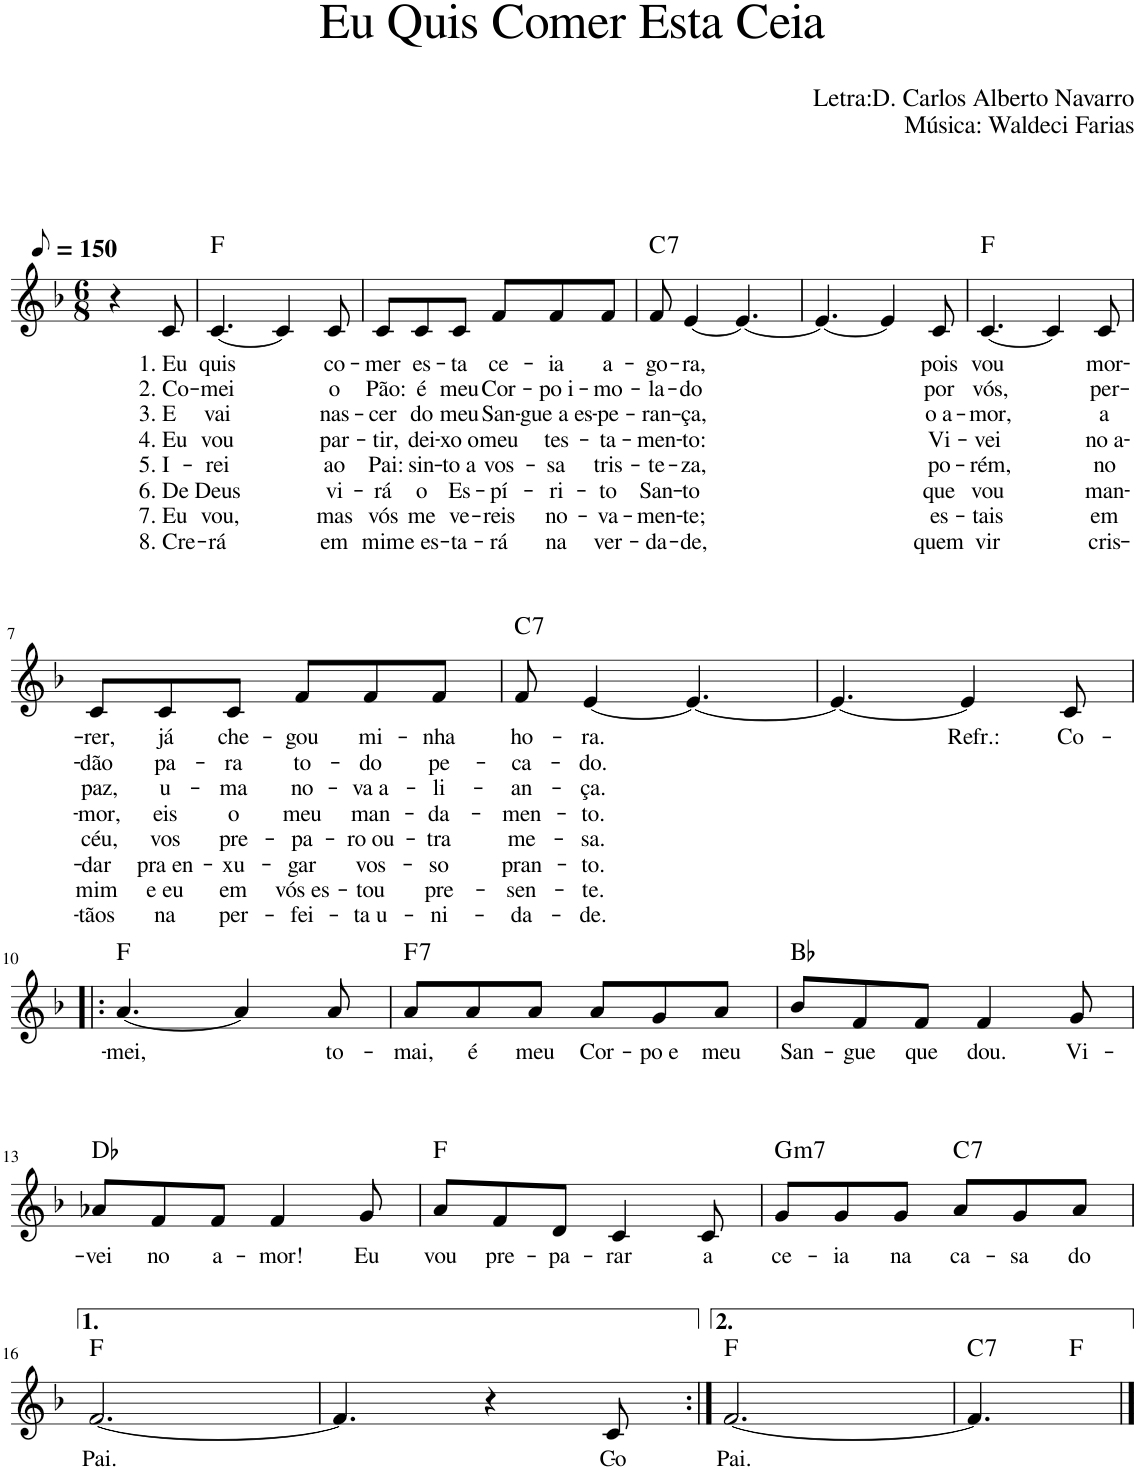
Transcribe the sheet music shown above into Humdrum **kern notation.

**kern	**text	**text	**text	**text	**text	**text	**text	**text	**harte
*part1	*part1	*part1	*part1	*part1	*part1	*part1	*part1	*part1	*part1
*staff1	*staff1	*staff1	*staff1	*staff1	*staff1	*staff1	*staff1	*staff1	*
*I"Voz	*	*	*	*	*	*	*	*	*
*I'Vo.	*	*	*	*	*	*	*	*	*
*clefG2	*	*	*	*	*	*	*	*	*
*k[b-]	*	*	*	*	*	*	*	*	*
*M6/8	*	*	*	*	*	*	*	*	*
*MM75	*	*	*	*	*	*	*	*	*
=1	=1	=1	=1	=1	=1	=1	=1	=1	=1
4r	.	.	.	.	.	.	.	.	.
!	!LO:LY:b	!LO:LY:b	!LO:LY:b	!LO:LY:b	!LO:LY:b	!LO:LY:b	!LO:LY:b	!LO:LY:b	!
8c/	1. Eu	2. Co-	3. E	4. Eu	5. I-	6. De	7. Eu	8. Cre-	.
=2	=2	=2	=2	=2	=2	=2	=2	=2	=2
!	!LO:LY:b	!LO:LY:b	!LO:LY:b	!LO:LY:b	!LO:LY:b	!LO:LY:b	!LO:LY:b	!LO:LY:b	!
[4.c/	quis	-mei	vai	vou	-rei	Deus	vou,	-rá	F:maj
4c/]	.	.	.	.	.	.	.	.	.
!	!LO:LY:b	!LO:LY:b	!LO:LY:b	!LO:LY:b	!LO:LY:b	!LO:LY:b	!LO:LY:b	!LO:LY:b	!
8c/	co-	o	nas-	par-	ao	vi-	mas	em	.
=3	=3	=3	=3	=3	=3	=3	=3	=3	=3
!	!LO:LY:b	!LO:LY:b	!LO:LY:b	!LO:LY:b	!LO:LY:b	!LO:LY:b	!LO:LY:b	!LO:LY:b	!
8c/L	-mer	Pão:	-cer	-tir,	Pai:	-rá	vós	mim	.
!	!LO:LY:b	!LO:LY:b	!LO:LY:b	!LO:LY:b	!LO:LY:b	!LO:LY:b	!LO:LY:b	!LO:LY:b	!
8c/	es-	é	do	dei-	sin-	o	me	e es-	.
!	!LO:LY:b	!LO:LY:b	!LO:LY:b	!LO:LY:b	!LO:LY:b	!LO:LY:b	!LO:LY:b	!LO:LY:b	!
8c/J	-ta	meu	meu	-xo o	-to a	Es-	ve-	-ta-	.
!	!LO:LY:b	!LO:LY:b	!LO:LY:b	!LO:LY:b	!LO:LY:b	!LO:LY:b	!LO:LY:b	!LO:LY:b	!
8f/L	ce-	Cor-	San-	meu	vos-	-pí-	-reis	-rá	.
!	!LO:LY:b	!LO:LY:b	!LO:LY:b	!LO:LY:b	!LO:LY:b	!LO:LY:b	!LO:LY:b	!LO:LY:b	!
8f/	-ia	-po i-	-gue a es-	tes-	-sa	-ri-	no-	na	.
!	!LO:LY:b	!LO:LY:b	!LO:LY:b	!LO:LY:b	!LO:LY:b	!LO:LY:b	!LO:LY:b	!LO:LY:b	!
8f/J	a-	-mo-	-pe-	-ta-	tris-	-to	-va-	ver-	.
=4	=4	=4	=4	=4	=4	=4	=4	=4	=4
!	!LO:LY:b	!LO:LY:b	!LO:LY:b	!LO:LY:b	!LO:LY:b	!LO:LY:b	!LO:LY:b	!LO:LY:b	!LO:H:kt=7
8f/	-go-	-la-	-ran-	-men-	-te-	San-	-men-	-da-	C:7
!	!LO:LY:b	!LO:LY:b	!LO:LY:b	!LO:LY:b	!LO:LY:b	!LO:LY:b	!LO:LY:b	!LO:LY:b	!
[4e/	-ra,	-do	-ça,	-to:	-za,	-to	-te;	-de,	.
4.e/_	.	.	.	.	.	.	.	.	.
=5	=5	=5	=5	=5	=5	=5	=5	=5	=5
4.e/_	.	.	.	.	.	.	.	.	.
4e/]	.	.	.	.	.	.	.	.	.
!	!LO:LY:b	!LO:LY:b	!LO:LY:b	!LO:LY:b	!LO:LY:b	!LO:LY:b	!LO:LY:b	!LO:LY:b	!
8c/	pois	por	o a-	Vi-	po-	que	es-	quem	.
=6	=6	=6	=6	=6	=6	=6	=6	=6	=6
!	!LO:LY:b	!LO:LY:b	!LO:LY:b	!LO:LY:b	!LO:LY:b	!LO:LY:b	!LO:LY:b	!LO:LY:b	!
[4.c/	vou	vós,	-mor,	-vei	-rém,	vou	-tais	vir	F:maj
4c/]	.	.	.	.	.	.	.	.	.
!	!LO:LY:b	!LO:LY:b	!LO:LY:b	!LO:LY:b	!LO:LY:b	!LO:LY:b	!LO:LY:b	!LO:LY:b	!
8c/	mor-	per-	a	no a-	no	man-	em	cris-	.
!!LO:LB:g=z
=7	=7	=7	=7	=7	=7	=7	=7	=7	=7
!	!LO:LY:b	!LO:LY:b	!LO:LY:b	!LO:LY:b	!LO:LY:b	!LO:LY:b	!LO:LY:b	!LO:LY:b	!
8c/L	-rer,	-dão	paz,	-mor,	céu,	-dar	mim	-tãos	.
!	!LO:LY:b	!LO:LY:b	!LO:LY:b	!LO:LY:b	!LO:LY:b	!LO:LY:b	!LO:LY:b	!LO:LY:b	!
8c/	já	pa-	u-	eis	vos	pra en-	e eu	na	.
!	!LO:LY:b	!LO:LY:b	!LO:LY:b	!LO:LY:b	!LO:LY:b	!LO:LY:b	!LO:LY:b	!LO:LY:b	!
8c/J	che-	-ra	-ma	o	pre-	-xu-	em	per-	.
!	!LO:LY:b	!LO:LY:b	!LO:LY:b	!LO:LY:b	!LO:LY:b	!LO:LY:b	!LO:LY:b	!LO:LY:b	!
8f/L	-gou	to-	no-	meu	-pa-	-gar	vós es-	-fei-	.
!	!LO:LY:b	!LO:LY:b	!LO:LY:b	!LO:LY:b	!LO:LY:b	!LO:LY:b	!LO:LY:b	!LO:LY:b	!
8f/	mi-	-do	-va a-	man-	-ro ou-	vos-	-tou	-ta u-	.
!	!LO:LY:b	!LO:LY:b	!LO:LY:b	!LO:LY:b	!LO:LY:b	!LO:LY:b	!LO:LY:b	!LO:LY:b	!
8f/J	-nha	pe-	-li-	-da-	-tra	-so	pre-	-ni-	.
=8	=8	=8	=8	=8	=8	=8	=8	=8	=8
!	!LO:LY:b	!LO:LY:b	!LO:LY:b	!LO:LY:b	!LO:LY:b	!LO:LY:b	!LO:LY:b	!LO:LY:b	!LO:H:kt=7
8f/	ho-	-ca-	-an-	-men-	me-	pran-	-sen-	-da-	C:7
!	!LO:LY:b	!LO:LY:b	!LO:LY:b	!LO:LY:b	!LO:LY:b	!LO:LY:b	!LO:LY:b	!LO:LY:b	!
[4e/	-ra.	-do.	-ça.	-to.	-sa.	-to.	-te.	-de.	.
4.e/_	.	.	.	.	.	.	.	.	.
=9	=9	=9	=9	=9	=9	=9	=9	=9	=9
4.e/_	.	.	.	.	.	.	.	.	.
!	!LO:LY:b	!	!	!	!	!	!	!	!
4e/]	Refr.:	.	.	.	.	.	.	.	.
!	!LO:LY:b	!	!	!	!	!	!	!	!
8c/	Co-	.	.	.	.	.	.	.	.
!!LO:LB:g=z
=10!|:	=10!|:	=10!|:	=10!|:	=10!|:	=10!|:	=10!|:	=10!|:	=10!|:	=10!|:
!	!LO:LY:b	!	!	!	!	!	!	!	!
[4.a/	-mei,	.	.	.	.	.	.	.	F:maj
4a/]	.	.	.	.	.	.	.	.	.
!	!LO:LY:b	!	!	!	!	!	!	!	!
8a/	to-	.	.	.	.	.	.	.	.
=11	=11	=11	=11	=11	=11	=11	=11	=11	=11
!	!LO:LY:b	!	!	!	!	!	!	!	!LO:H:kt=7
8a/L	-mai,	.	.	.	.	.	.	.	F:7
!	!LO:LY:b	!	!	!	!	!	!	!	!
8a/	é	.	.	.	.	.	.	.	.
!	!LO:LY:b	!	!	!	!	!	!	!	!
8a/J	meu	.	.	.	.	.	.	.	.
!	!LO:LY:b	!	!	!	!	!	!	!	!
8a/L	Cor-	.	.	.	.	.	.	.	.
!	!LO:LY:b	!	!	!	!	!	!	!	!
8g/	-po e	.	.	.	.	.	.	.	.
!	!LO:LY:b	!	!	!	!	!	!	!	!
8a/J	meu	.	.	.	.	.	.	.	.
=12	=12	=12	=12	=12	=12	=12	=12	=12	=12
!	!LO:LY:b	!	!	!	!	!	!	!	!
8b-/L	San-	.	.	.	.	.	.	.	Bb:maj
!	!LO:LY:b	!	!	!	!	!	!	!	!
8f/	-gue	.	.	.	.	.	.	.	.
!	!LO:LY:b	!	!	!	!	!	!	!	!
8f/J	que	.	.	.	.	.	.	.	.
!	!LO:LY:b	!	!	!	!	!	!	!	!
4f/	dou.	.	.	.	.	.	.	.	.
!	!LO:LY:b	!	!	!	!	!	!	!	!
8g/	Vi-	.	.	.	.	.	.	.	.
!!LO:LB:g=z
=13	=13	=13	=13	=13	=13	=13	=13	=13	=13
!	!LO:LY:b	!	!	!	!	!	!	!	!
8a-X/L	-vei	.	.	.	.	.	.	.	Db:maj
!	!LO:LY:b	!	!	!	!	!	!	!	!
8f/	no	.	.	.	.	.	.	.	.
!	!LO:LY:b	!	!	!	!	!	!	!	!
8f/J	a-	.	.	.	.	.	.	.	.
!	!LO:LY:b	!	!	!	!	!	!	!	!
4f/	-mor!	.	.	.	.	.	.	.	.
!	!LO:LY:b	!	!	!	!	!	!	!	!
8g/	Eu	.	.	.	.	.	.	.	.
=14	=14	=14	=14	=14	=14	=14	=14	=14	=14
!	!LO:LY:b	!	!	!	!	!	!	!	!
8a/L	vou	.	.	.	.	.	.	.	F:maj
!	!LO:LY:b	!	!	!	!	!	!	!	!
8f/	pre-	.	.	.	.	.	.	.	.
!	!LO:LY:b	!	!	!	!	!	!	!	!
8d/J	-pa-	.	.	.	.	.	.	.	.
!	!LO:LY:b	!	!	!	!	!	!	!	!
4c/	-rar	.	.	.	.	.	.	.	.
!	!LO:LY:b	!	!	!	!	!	!	!	!
8c/	a	.	.	.	.	.	.	.	.
=15	=15	=15	=15	=15	=15	=15	=15	=15	=15
!	!LO:LY:b	!	!	!	!	!	!	!	!LO:H:kt=m7
8g/L	ce-	.	.	.	.	.	.	.	G:min7
!	!LO:LY:b	!	!	!	!	!	!	!	!
8g/	-ia	.	.	.	.	.	.	.	.
!	!LO:LY:b	!	!	!	!	!	!	!	!
8g/J	na	.	.	.	.	.	.	.	.
!	!LO:LY:b	!	!	!	!	!	!	!	!LO:H:kt=7
8a/L	ca-	.	.	.	.	.	.	.	C:7
!	!LO:LY:b	!	!	!	!	!	!	!	!
8g/	-sa	.	.	.	.	.	.	.	.
!	!LO:LY:b	!	!	!	!	!	!	!	!
8a/J	do	.	.	.	.	.	.	.	.
!!LO:LB:g=z
=16	=16	=16	=16	=16	=16	=16	=16	=16	=16
!	!LO:LY:b	!	!	!	!	!	!	!	!
[2.f/	Pai.	.	.	.	.	.	.	.	F:maj
=17	=17	=17	=17	=17	=17	=17	=17	=17	=17
4.f/]	.	.	.	.	.	.	.	.	.
4r	.	.	.	.	.	.	.	.	.
!	!LO:LY:b	!	!	!	!	!	!	!	!
8c/	Co-	.	.	.	.	.	.	.	.
=18:|!	=18:|!	=18:|!	=18:|!	=18:|!	=18:|!	=18:|!	=18:|!	=18:|!	=18:|!
!	!LO:LY:b	!	!	!	!	!	!	!	!
[2.f/	-Pai.	.	.	.	.	.	.	.	F:maj
=19	=19	=19	=19	=19	=19	=19	=19	=19	=19
!	!	!	!	!	!	!	!	!	!LO:H:kt=7
*^	*	*	*	*	*	*	*	*	*
4.f/]	4ryy	.	.	.	.	.	.	.	.	C:7
.	8ryy	.	.	.	.	.	.	.	.	F:maj
*v	*v	*	*	*	*	*	*	*	*	*
==	==	==	==	==	==	==	==	==	==
*-	*-	*-	*-	*-	*-	*-	*-	*-	*-
